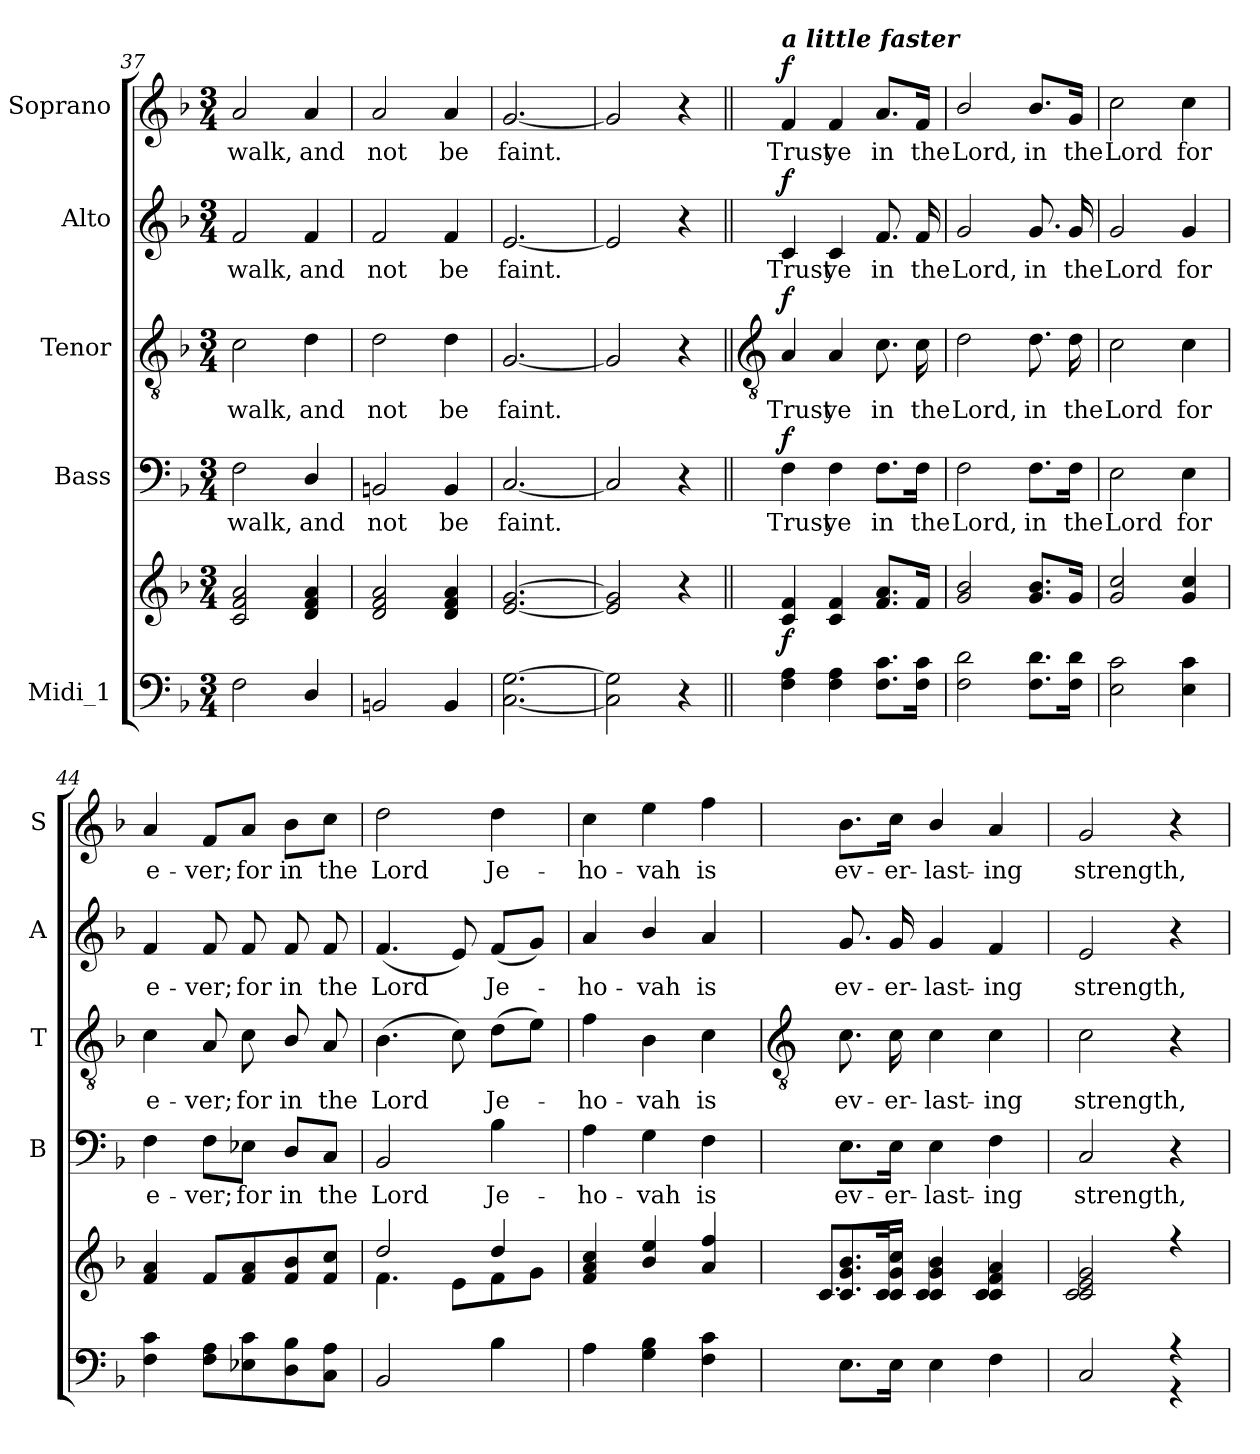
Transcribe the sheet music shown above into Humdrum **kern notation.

**kern	**kern	**dynam	**kern	**text	**dynam	**kern	**text	**dynam	**kern	**text	**dynam	**kern	**text	**dynam
*part5	*part5	*part5	*part4	*part4	*part4	*part3	*part3	*part3	*part2	*part2	*part2	*part1	*part1	*part1
*staff6	*staff5	*staff5/6	*staff4	*staff4	*staff4	*staff3	*staff3	*staff3	*staff2	*staff2	*staff2	*staff1	*staff1	*staff1
*I"Midi_1	*	*	*I"Bass	*	*	*I"Tenor	*	*	*I"Alto	*	*	*I"Soprano	*	*
*	*	*	*I'B	*	*	*I'T	*	*	*I'A	*	*	*I'S	*	*
*clefF4	*clefG2	*	*clefF4	*	*	*clefGv2	*	*	*clefG2	*	*	*clefG2	*	*
*k[b-]	*k[b-]	*	*k[b-]	*	*	*k[b-]	*	*	*k[b-]	*	*	*k[b-]	*	*
*F:	*F:	*	*F:	*	*	*F:	*	*	*F:	*	*	*F:	*	*
*M3/4	*M3/4	*	*M3/4	*	*	*M3/4	*	*	*M3/4	*	*	*M3/4	*	*
=37	=37	=37	=37	=37	=37	=37	=37	=37	=37	=37	=37	=37	=37	=37
!	!	!	!	!LO:LY:b	!	!	!LO:LY:b	!	!	!LO:LY:b	!	!	!LO:LY:b	!
2F	2c 2f 2a	.	2F	walk,	.	2c	walk,	.	2f/	walk,	.	2a	walk,	.
!	!	!	!	!LO:LY:b	!	!	!LO:LY:b	!	!	!LO:LY:b	!	!	!LO:LY:b	!
4D/	4d 4f 4a	.	4D/	and	.	4d	and	.	4f/	and	.	4a	and	.
=38	=38	=38	=38	=38	=38	=38	=38	=38	=38	=38	=38	=38	=38	=38
!	!	!	!	!LO:LY:b	!	!	!LO:LY:b	!	!	!LO:LY:b	!	!	!LO:LY:b	!
2BBn/	2d 2f 2a	.	2BBn	not	.	2d	not	.	2f/	not	.	2a	not	.
!	!	!	!	!LO:LY:b	!	!	!LO:LY:b	!	!	!LO:LY:b	!	!	!LO:LY:b	!
4BB/	4d 4f 4a	.	4BB	be	.	4d	be	.	4f/	be	.	4a	be	.
=39	=39	=39	=39	=39	=39	=39	=39	=39	=39	=39	=39	=39	=39	=39
!	!	!	!	!LO:LY:b	!	!	!LO:LY:b	!	!	!LO:LY:b	!	!	!LO:LY:b	!
[2.C [2.G	[2.e/ [2.g/	.	[2.C	faint.	.	[2.G	faint.	.	[2.e	faint.	.	[2.g	faint.	.
=40	=40	=40	=40	=40	=40	=40	=40	=40	=40	=40	=40	=40	=40	=40
2C] 2G]	2e/] 2g/]	.	2C]	.	.	2G]	.	.	2e]	.	.	2g]	.	.
4r	4r	.	4r	.	.	4r	.	.	4r	.	.	4r	.	.
!!LO:LB:g=z
=41||	=41||	=41||	=41||	=41||	=41||	=41||	=41||	=41||	=41||	=41||	=41||	=41||	=41||	=41||
*	*	*	*	*	*	*clefGv2	*	*	*	*	*	*	*	*
*	*^	*	*	*	*	*	*	*	*	*	*	*	*	*
!	!	!	!	!	!	!	!	!	!	!	!	!	!LO:TX:a:Bi:t=a little faster	!	!
!	!	!	!LO:DY:b	!	!LO:LY:b	!LO:DY:b	!	!LO:LY:b	!LO:DY:b	!	!LO:LY:b	!LO:DY:b	!	!LO:LY:b	!LO:DY:b
4F 4A	4c 4f	2.ryy	f	4F	Trust	f	4A	Trust	f	4c	Trust	f	4f	Trust	f
!	!	!	!	!	!LO:LY:b	!	!	!LO:LY:b	!	!	!LO:LY:b	!	!	!LO:LY:b	!
4F 4A	4c 4f	.	.	4F	ye	.	4A	ye	.	4c	ye	.	4f	ye	.
!	!	!	!	!	!LO:LY:b	!	!	!LO:LY:b	!	!	!LO:LY:b	!	!	!LO:LY:b	!
8.F 8.cL	8.f 8.aL	.	.	8.F\L	in	.	8.c	in	.	8.f	in	.	8.a/L	in	.
!	!	!	!	!	!LO:LY:b	!	!	!LO:LY:b	!	!	!LO:LY:b	!	!	!LO:LY:b	!
16F 16cJ	16fJ	.	.	16F\Jk	the	.	16c	the	.	16f	the	.	16f/Jk	the	.
=42	=42	=42	=42	=42	=42	=42	=42	=42	=42	=42	=42	=42	=42	=42	=42
!	!	!	!	!	!LO:LY:b	!	!	!LO:LY:b	!	!	!LO:LY:b	!	!	!LO:LY:b	!
2F 2d	2g/ 2b-/	2ryy	.	2F	Lord,	.	2d	Lord,	.	2g	Lord,	.	2b-/	Lord,	.
!	!	!	!	!	!LO:LY:b	!	!	!LO:LY:b	!	!	!LO:LY:b	!	!	!LO:LY:b	!
8.F 8.dL	8.g 8.b-L	8.ryy	.	8.F\L	in	.	8.d	in	.	8.g	in	.	8.b-/L	in	.
!	!	!	!	!	!LO:LY:b	!	!	!LO:LY:b	!	!	!LO:LY:b	!	!	!LO:LY:b	!
16F 16dJ	16gJ	16ryy	.	16F\Jk	the	.	16d	the	.	16g	the	.	16g/Jk	the	.
=43	=43	=43	=43	=43	=43	=43	=43	=43	=43	=43	=43	=43	=43	=43	=43
!	!	!	!	!	!LO:LY:b	!	!	!LO:LY:b	!	!	!LO:LY:b	!	!	!LO:LY:b	!
2E 2c	2g/ 2cc/	2.ryy	.	2E	Lord	.	2c	Lord	.	2g	Lord	.	2cc	Lord	.
!	!	!	!	!	!LO:LY:b	!	!	!LO:LY:b	!	!	!LO:LY:b	!	!	!LO:LY:b	!
4E 4c	4g/ 4cc/	.	.	4E	for	.	4c	for	.	4g	for	.	4cc	for	.
=44	=44	=44	=44	=44	=44	=44	=44	=44	=44	=44	=44	=44	=44	=44	=44
!	!	!	!	!	!LO:LY:b	!	!	!LO:LY:b	!	!	!LO:LY:b	!	!	!LO:LY:b	!
4F 4c	4f 4a	2ryy	.	4F	e-	.	4c	e-	.	4f	e-	.	4a	e-	.
!	!	!	!	!	!LO:LY:b	!	!	!LO:LY:b	!	!	!LO:LY:b	!	!	!LO:LY:b	!
8F 8AL	8fL	.	.	8F\L	-ver;	.	8A	-ver;	.	8f	-ver;	.	8f/L	-ver;	.
!	!	!	!	!	!LO:LY:b	!	!	!LO:LY:b	!	!	!LO:LY:b	!	!	!LO:LY:b	!
8E-X 8c	8f 8a	.	.	8E-X\J	for	.	8c	for	.	8f	for	.	8a/J	for	.
!	!	!	!	!	!LO:LY:b	!	!	!LO:LY:b	!	!	!LO:LY:b	!	!	!LO:LY:b	!
8D 8B-	8f 8b-	8ryy	.	8D/L	in	.	8B-/	in	.	8f	in	.	8b-\L	in	.
!	!	!	!	!	!LO:LY:b	!	!	!LO:LY:b	!	!	!LO:LY:b	!	!	!LO:LY:b	!
8C 8AJ	8f 8ccJ	8ryy	.	8C/J	the	.	8A	the	.	8f	the	.	8cc\J	the	.
=45	=45	=45	=45	=45	=45	=45	=45	=45	=45	=45	=45	=45	=45	=45	=45
!	!	!	!	!	!LO:LY:b	!	!	!LO:LY:b	!	!	!LO:LY:b	!	!	!LO:LY:b	!
2BB-	2dd/	4.f\	.	2BB-	Lord	.	(>4.B-	Lord	.	(<4.f	Lord	.	2dd	Lord	.
.	.	8e\L	.	.	.	.	8c)	.	.	8e)	.	.	.	.	.
!	!	!	!	!	!LO:LY:b	!	!	!LO:LY:b	!	!	!LO:LY:b	!	!	!LO:LY:b	!
4B-	4dd/	8f\	.	4B-	Je-	.	(>8dL	Je-	.	(<8fL	Je-	.	4dd	Je-	.
.	.	8g\J	.	.	.	.	8eJ)	.	.	8gJ)	.	.	.	.	.
=46	=46	=46	=46	=46	=46	=46	=46	=46	=46	=46	=46	=46	=46	=46	=46
!	!	!	!	!	!LO:LY:b	!	!	!LO:LY:b	!	!	!LO:LY:b	!	!	!LO:LY:b	!
4A	4f/ 4a/ 4cc/	2.ryy	.	4A	-ho-	.	4f	ho-	.	4a	ho-	.	4cc	-ho-	.
!	!	!	!	!	!LO:LY:b	!	!	!LO:LY:b	!	!	!LO:LY:b	!	!	!LO:LY:b	!
4G 4B-	4b- 4ee	.	.	4G	-vah	.	4B-	-vah	.	4b-/	-vah	.	4ee	-vah	.
!	!	!	!	!	!LO:LY:b	!	!	!LO:LY:b	!	!	!LO:LY:b	!	!	!LO:LY:b	!
4F 4c	4a 4ff	.	.	4F	is	.	4c	is	.	4a	is	.	4ff	is	.
*	*v	*v	*	*	*	*	*	*	*	*	*	*	*	*	*
!!LO:LB:g=z
=47	=47	=47	=47	=47	=47	=47	=47	=47	=47	=47	=47	=47	=47	=47
*	*	*	*	*	*	*clefGv2	*	*	*	*	*	*	*	*
*	*^	*	*	*	*	*	*	*	*	*	*	*	*	*
*	*	*^	*	*	*	*	*	*	*	*	*	*	*	*	*
!	!	!	!	!	!	!LO:LY:b	!	!	!LO:LY:b	!	!	!LO:LY:b	!	!	!LO:LY:b	!
8.EL	8.c/ 8.g/ 8.b-/L	2.ryy	8.c/L	.	8.E\L	ev-	.	8.c	ev-	.	8.g	ev-	.	8.b-\L	ev-	.
!	!	!	!	!	!	!LO:LY:b	!	!	!LO:LY:b	!	!	!LO:LY:b	!	!	!LO:LY:b	!
16EJ	16c/ 16g/ 16cc/J	.	16c/J	.	16E\Jk	-er-	.	16c	-er-	.	16g	-er-	.	16cc\Jk	-er-	.
!	!	!	!	!	!	!LO:LY:b	!	!	!LO:LY:b	!	!	!LO:LY:b	!	!	!LO:LY:b	!
4E	4c/ 4g/ 4b-/	.	4c/	.	4E	-last-	.	4c	-last-	.	4g	-last-	.	4b-/	-last-	.
!	!	!	!	!	!	!LO:LY:b	!	!	!LO:LY:b	!	!	!LO:LY:b	!	!	!LO:LY:b	!
4F	4c 4f 4a	.	4c/	.	4F	-ing	.	4c	-ing	.	4f	-ing	.	4a	-ing	.
=48	=48	=48	=48	=48	=48	=48	=48	=48	=48	=48	=48	=48	=48	=48	=48	=48
*^	*	*	*	*	*	*	*	*	*	*	*	*	*	*	*	*
!	!	!	!	!	!	!	!LO:LY:b	!	!	!LO:LY:b	!	!	!LO:LY:b	!	!	!LO:LY:b	!
2ryy	2C	2c 2e 2g	2.ryy	2c/	.	2C	strength,	.	2c	strength,	.	2e	strength,	.	2g	strength,	.
4r	4r	4r	.	4ryy	.	4r	.	.	4r	.	.	4r	.	.	4r	.	.
*v	*v	*	*	*	*	*	*	*	*	*	*	*	*	*	*	*	*
*	*v	*v	*v	*	*	*	*	*	*	*	*	*	*	*	*	*
=	=	=	=	=	=	=	=	=	=	=	=	=	=	=
*-	*-	*-	*-	*-	*-	*-	*-	*-	*-	*-	*-	*-	*-	*-
